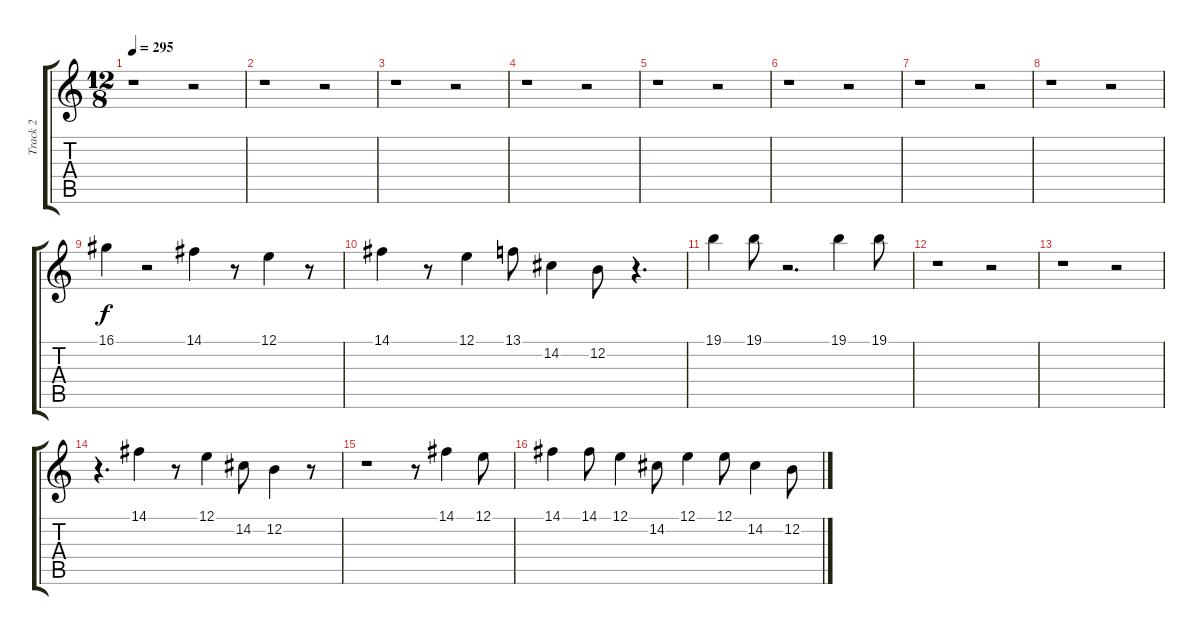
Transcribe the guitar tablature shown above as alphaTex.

\track ("Track 2" "Track 2") {instrument sopranosax}
\staff {score tabs}
\tuning (E4 B3 G3 D3 A2 E2) {hide}
\ts (12 8)
\tempo 295
\clef g2
\ks c
r.1{dy f} r.2 |
r.1 r.2 |
r.1 r.2 |
r.1 r.2 |
r.1 r.2 |
r.1 r.2 |
r.1 r.2 |
r.1 r.2 |
16.1.4 r.2 14.1.4 r.8 12.1.4 r.8 |
14.1.4 r.8 12.1.4 13.1.8 14.2.4 12.2.8 r.4{d} |
19.1.4 19.1.8 r.2{d} 19.1.4 19.1.8 |
r.1 r.2 |
r.1 r.2 |
r.4{d} 14.1.4 r.8 12.1.4 14.2.8 12.2.4 r.8 |
r.1 r.8 14.1.4 12.1.8 |
14.1.4 14.1.8 12.1.4 14.2.8 12.1.4 12.1.8 14.2.4 12.2.8
